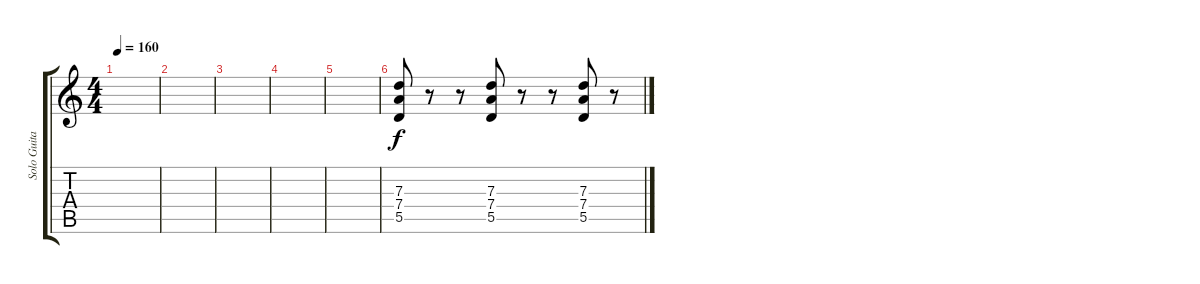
\track ("Solo Guitar" "Solo Guita") {instrument electricguitarclean}
\staff {score tabs}
\tuning (E4 B3 G3 D3 A2 E2) {hide}
\ts (4 4)
\tempo 160
\clef g2
\ks c
|
|
|
|
|
(7.3 7.4 5.5).8{volume 16 instrument distortionguitar} r.8 r.8 (7.3 7.4 5.5).8 r.8 r.8 (7.3 7.4 5.5).8 r.8
